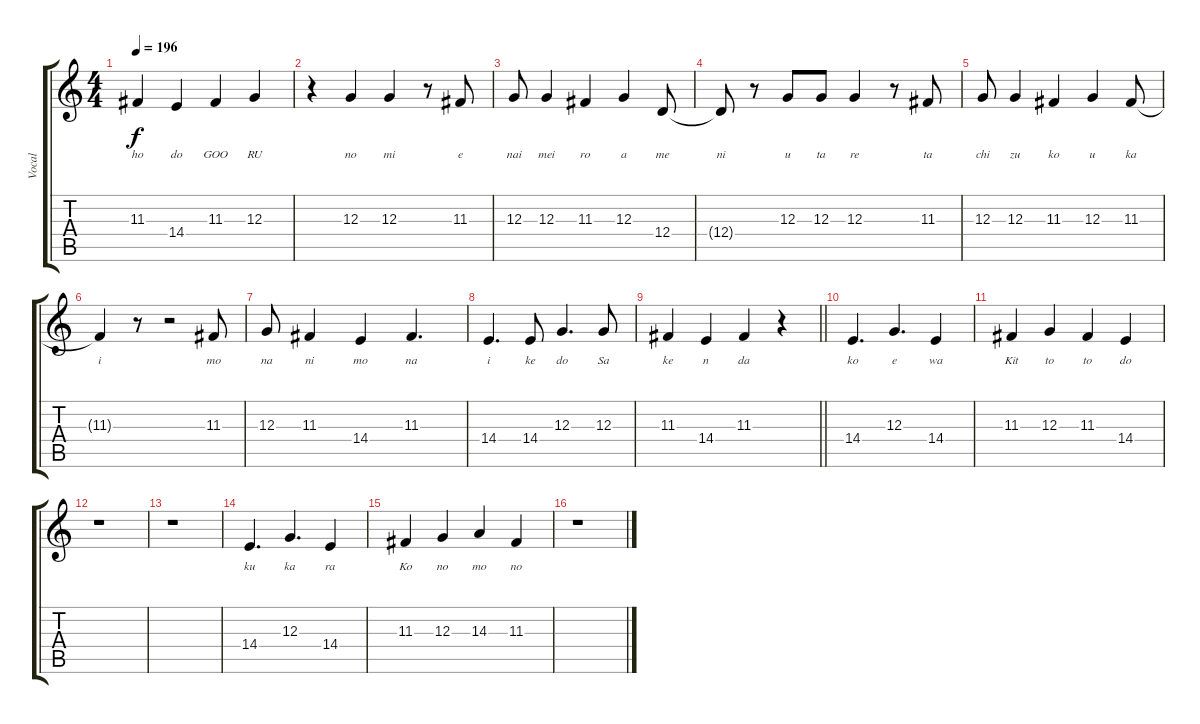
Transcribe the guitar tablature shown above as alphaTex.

\track ("Vocal" "Vocal") {instrument clarinet}
\staff {score tabs}
\tuning (E4 B3 G3 D3 A2 E2) {hide}
\ts (4 4)
\tempo 196
\clef g2
\ks c
11.3.4{lyrics (0 "ho") lyrics (1 "") lyrics (2 "") lyrics (3 "") lyrics (4 "") dy f} 14.4.4{lyrics (0 "do") lyrics (1 "") lyrics (2 "") lyrics (3 "") lyrics (4 "")} 11.3.4{lyrics (0 "GOO") lyrics (1 "") lyrics (2 "") lyrics (3 "") lyrics (4 "")} 12.3.4{lyrics (0 "RU") lyrics (1 "") lyrics (2 "") lyrics (3 "") lyrics (4 "")} |
r.4 12.3.4{lyrics (0 "no") lyrics (1 "") lyrics (2 "") lyrics (3 "") lyrics (4 "")} 12.3.4{lyrics (0 "mi") lyrics (1 "") lyrics (2 "") lyrics (3 "") lyrics (4 "")} r.8 11.3.8{lyrics (0 "e") lyrics (1 "") lyrics (2 "") lyrics (3 "") lyrics (4 "")} |
12.3.8{lyrics (0 "nai") lyrics (1 "") lyrics (2 "") lyrics (3 "") lyrics (4 "")} 12.3.4{lyrics (0 "mei") lyrics (1 "") lyrics (2 "") lyrics (3 "") lyrics (4 "")} 11.3.4{lyrics (0 "ro") lyrics (1 "") lyrics (2 "") lyrics (3 "") lyrics (4 "")} 12.3.4{lyrics (0 "a") lyrics (1 "") lyrics (2 "") lyrics (3 "") lyrics (4 "")} 12.4.8{lyrics (0 "me") lyrics (1 "") lyrics (2 "") lyrics (3 "") lyrics (4 "")} |
12.4{t}.8{lyrics (0 "ni") lyrics (1 "") lyrics (2 "") lyrics (3 "") lyrics (4 "")} r.8 12.3.8{lyrics (0 "u") lyrics (1 "") lyrics (2 "") lyrics (3 "") lyrics (4 "")} 12.3.8{lyrics (0 "ta") lyrics (1 "") lyrics (2 "") lyrics (3 "") lyrics (4 "")} 12.3.4{lyrics (0 "re") lyrics (1 "") lyrics (2 "") lyrics (3 "") lyrics (4 "")} r.8 11.3.8{lyrics (0 "ta") lyrics (1 "") lyrics (2 "") lyrics (3 "") lyrics (4 "")} |
12.3.8{lyrics (0 "chi") lyrics (1 "") lyrics (2 "") lyrics (3 "") lyrics (4 "")} 12.3.4{lyrics (0 "zu") lyrics (1 "") lyrics (2 "") lyrics (3 "") lyrics (4 "")} 11.3.4{lyrics (0 "ko") lyrics (1 "") lyrics (2 "") lyrics (3 "") lyrics (4 "")} 12.3.4{lyrics (0 "u") lyrics (1 "") lyrics (2 "") lyrics (3 "") lyrics (4 "")} 11.3.8{lyrics (0 "ka") lyrics (1 "") lyrics (2 "") lyrics (3 "") lyrics (4 "")} |
11.3{t}.4{lyrics (0 "i") lyrics (1 "") lyrics (2 "") lyrics (3 "") lyrics (4 "")} r.8 r.2 11.3.8{lyrics (0 "mo") lyrics (1 "") lyrics (2 "") lyrics (3 "") lyrics (4 "")} |
12.3.8{lyrics (0 "na") lyrics (1 "") lyrics (2 "") lyrics (3 "") lyrics (4 "")} 11.3.4{lyrics (0 "ni") lyrics (1 "") lyrics (2 "") lyrics (3 "") lyrics (4 "")} 14.4.4{lyrics (0 "mo") lyrics (1 "") lyrics (2 "") lyrics (3 "") lyrics (4 "")} 11.3.4{d lyrics (0 "na") lyrics (1 "") lyrics (2 "") lyrics (3 "") lyrics (4 "")} |
14.4.4{d lyrics (0 "i") lyrics (1 "") lyrics (2 "") lyrics (3 "") lyrics (4 "")} 14.4.8{lyrics (0 "ke") lyrics (1 "") lyrics (2 "") lyrics (3 "") lyrics (4 "")} 12.3.4{d lyrics (0 "do") lyrics (1 "") lyrics (2 "") lyrics (3 "") lyrics (4 "")} 12.3.8{lyrics (0 "Sa") lyrics (1 "") lyrics (2 "") lyrics (3 "") lyrics (4 "")} |
\barLineRight lightlight
11.3.4{lyrics (0 "ke") lyrics (1 "") lyrics (2 "") lyrics (3 "") lyrics (4 "")} 14.4.4{lyrics (0 "n") lyrics (1 "") lyrics (2 "") lyrics (3 "") lyrics (4 "")} 11.3.4{lyrics (0 "da") lyrics (1 "") lyrics (2 "") lyrics (3 "") lyrics (4 "")} r.4 |
14.4.4{d lyrics (0 "ko") lyrics (1 "") lyrics (2 "") lyrics (3 "") lyrics (4 "")} 12.3.4{d lyrics (0 "e") lyrics (1 "") lyrics (2 "") lyrics (3 "") lyrics (4 "")} 14.4.4{lyrics (0 "wa") lyrics (1 "") lyrics (2 "") lyrics (3 "") lyrics (4 "")} |
11.3.4{lyrics (0 "Kit") lyrics (1 "") lyrics (2 "") lyrics (3 "") lyrics (4 "")} 12.3.4{lyrics (0 "to") lyrics (1 "") lyrics (2 "") lyrics (3 "") lyrics (4 "")} 11.3.4{lyrics (0 "to") lyrics (1 "") lyrics (2 "") lyrics (3 "") lyrics (4 "")} 14.4.4{lyrics (0 "do") lyrics (1 "") lyrics (2 "") lyrics (3 "") lyrics (4 "")} |
r.1 |
r.1 |
14.4.4{d lyrics (0 "ku") lyrics (1 "") lyrics (2 "") lyrics (3 "") lyrics (4 "")} 12.3.4{d lyrics (0 "ka") lyrics (1 "") lyrics (2 "") lyrics (3 "") lyrics (4 "")} 14.4.4{lyrics (0 "ra") lyrics (1 "") lyrics (2 "") lyrics (3 "") lyrics (4 "")} |
11.3.4{lyrics (0 "Ko") lyrics (1 "") lyrics (2 "") lyrics (3 "") lyrics (4 "")} 12.3.4{lyrics (0 "no") lyrics (1 "") lyrics (2 "") lyrics (3 "") lyrics (4 "")} 14.3.4{lyrics (0 "mo") lyrics (1 "") lyrics (2 "") lyrics (3 "") lyrics (4 "")} 11.3.4{lyrics (0 "no") lyrics (1 "") lyrics (2 "") lyrics (3 "") lyrics (4 "")} |
r.1
